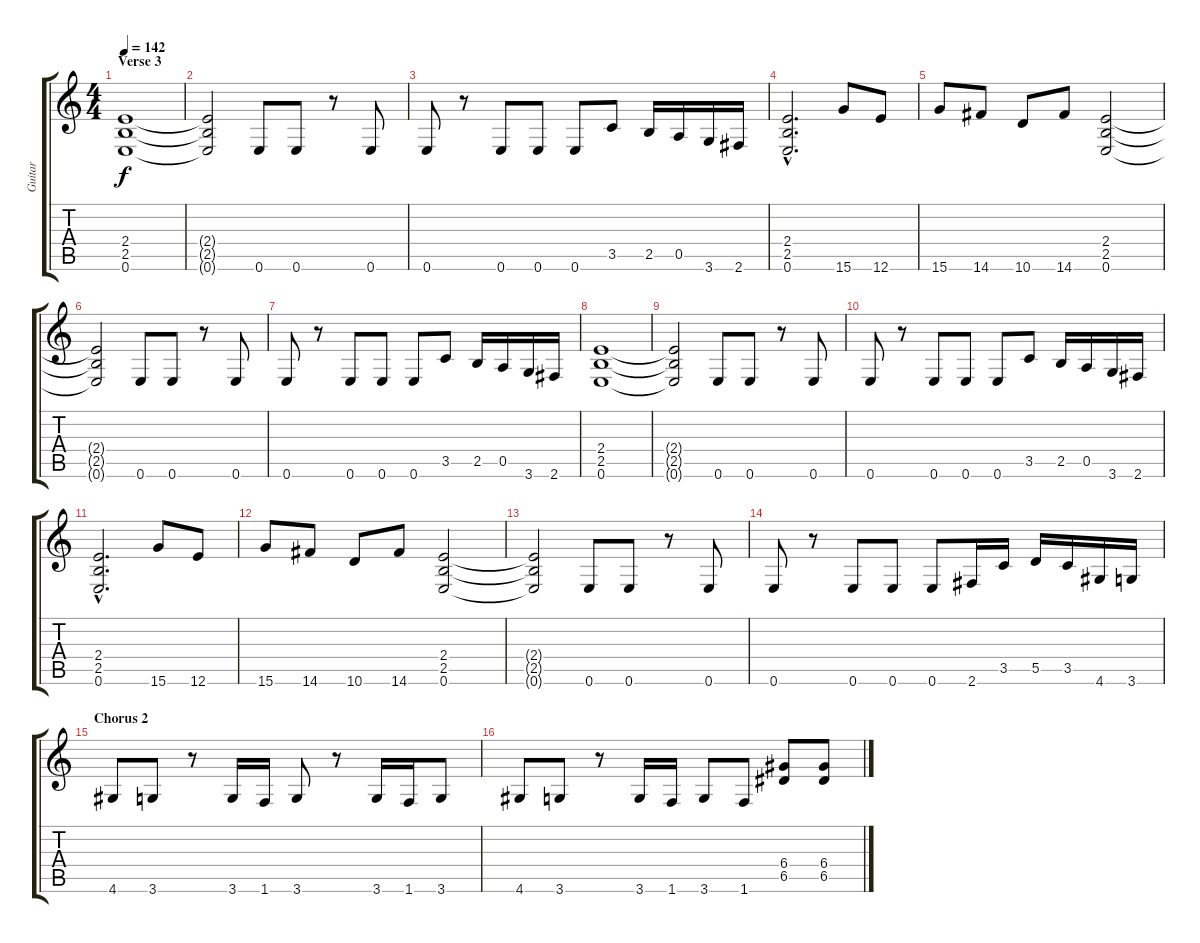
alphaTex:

\track ("Guitar" "Guitar") {instrument overdrivenguitar}
\staff {score tabs}
\tuning (E4 B3 G3 D3 A2 E2) {hide}
\ts (4 4)
\section ("" "Verse 3")
\tempo 142
\clef g2
\ks c
(2.4 2.5 0.6).1{dy f volume 12 balance 8 instrument overdrivenguitar} |
(2.4{t} 2.5{t} 0.6{t}).2 0.6.8 0.6.8 r.8 0.6.8 |
0.6.8 r.8 0.6.8 0.6.8 0.6.8 3.5.8 2.5.16 0.5.16 3.6.16 2.6.16 |
(2.4{hac} 2.5{hac} 0.6{hac}).2{d} 15.6.8 12.6.8 |
15.6.8 14.6.8 10.6.8 14.6.8 (2.4 2.5 0.6).2 |
(2.4{t} 2.5{t} 0.6{t}).2 0.6.8 0.6.8 r.8 0.6.8 |
0.6.8 r.8 0.6.8 0.6.8 0.6.8 3.5.8 2.5.16 0.5.16 3.6.16 2.6.16 |
(2.4 2.5 0.6).1{volume 12 balance 8 instrument overdrivenguitar} |
(2.4{t} 2.5{t} 0.6{t}).2 0.6.8 0.6.8 r.8 0.6.8 |
0.6.8 r.8 0.6.8 0.6.8 0.6.8 3.5.8 2.5.16 0.5.16 3.6.16 2.6.16 |
(2.4{hac} 2.5{hac} 0.6{hac}).2{d} 15.6.8 12.6.8 |
15.6.8 14.6.8 10.6.8 14.6.8 (2.4 2.5 0.6).2 |
(2.4{t} 2.5{t} 0.6{t}).2 0.6.8 0.6.8 r.8 0.6.8 |
0.6.8 r.8 0.6.8 0.6.8 0.6.8 2.6.16 3.5.16 5.5.16 3.5.16 4.6.16 3.6.16 |
\section ("" "Chorus 2")
4.6.8 3.6.8 r.8 3.6.16 1.6.16 3.6.8 r.8 3.6.16 1.6.16 3.6.8 |
4.6.8 3.6.8 r.8 3.6.16 1.6.16 3.6.8 1.6.8 (6.4 6.5).8 (6.4 6.5).8
